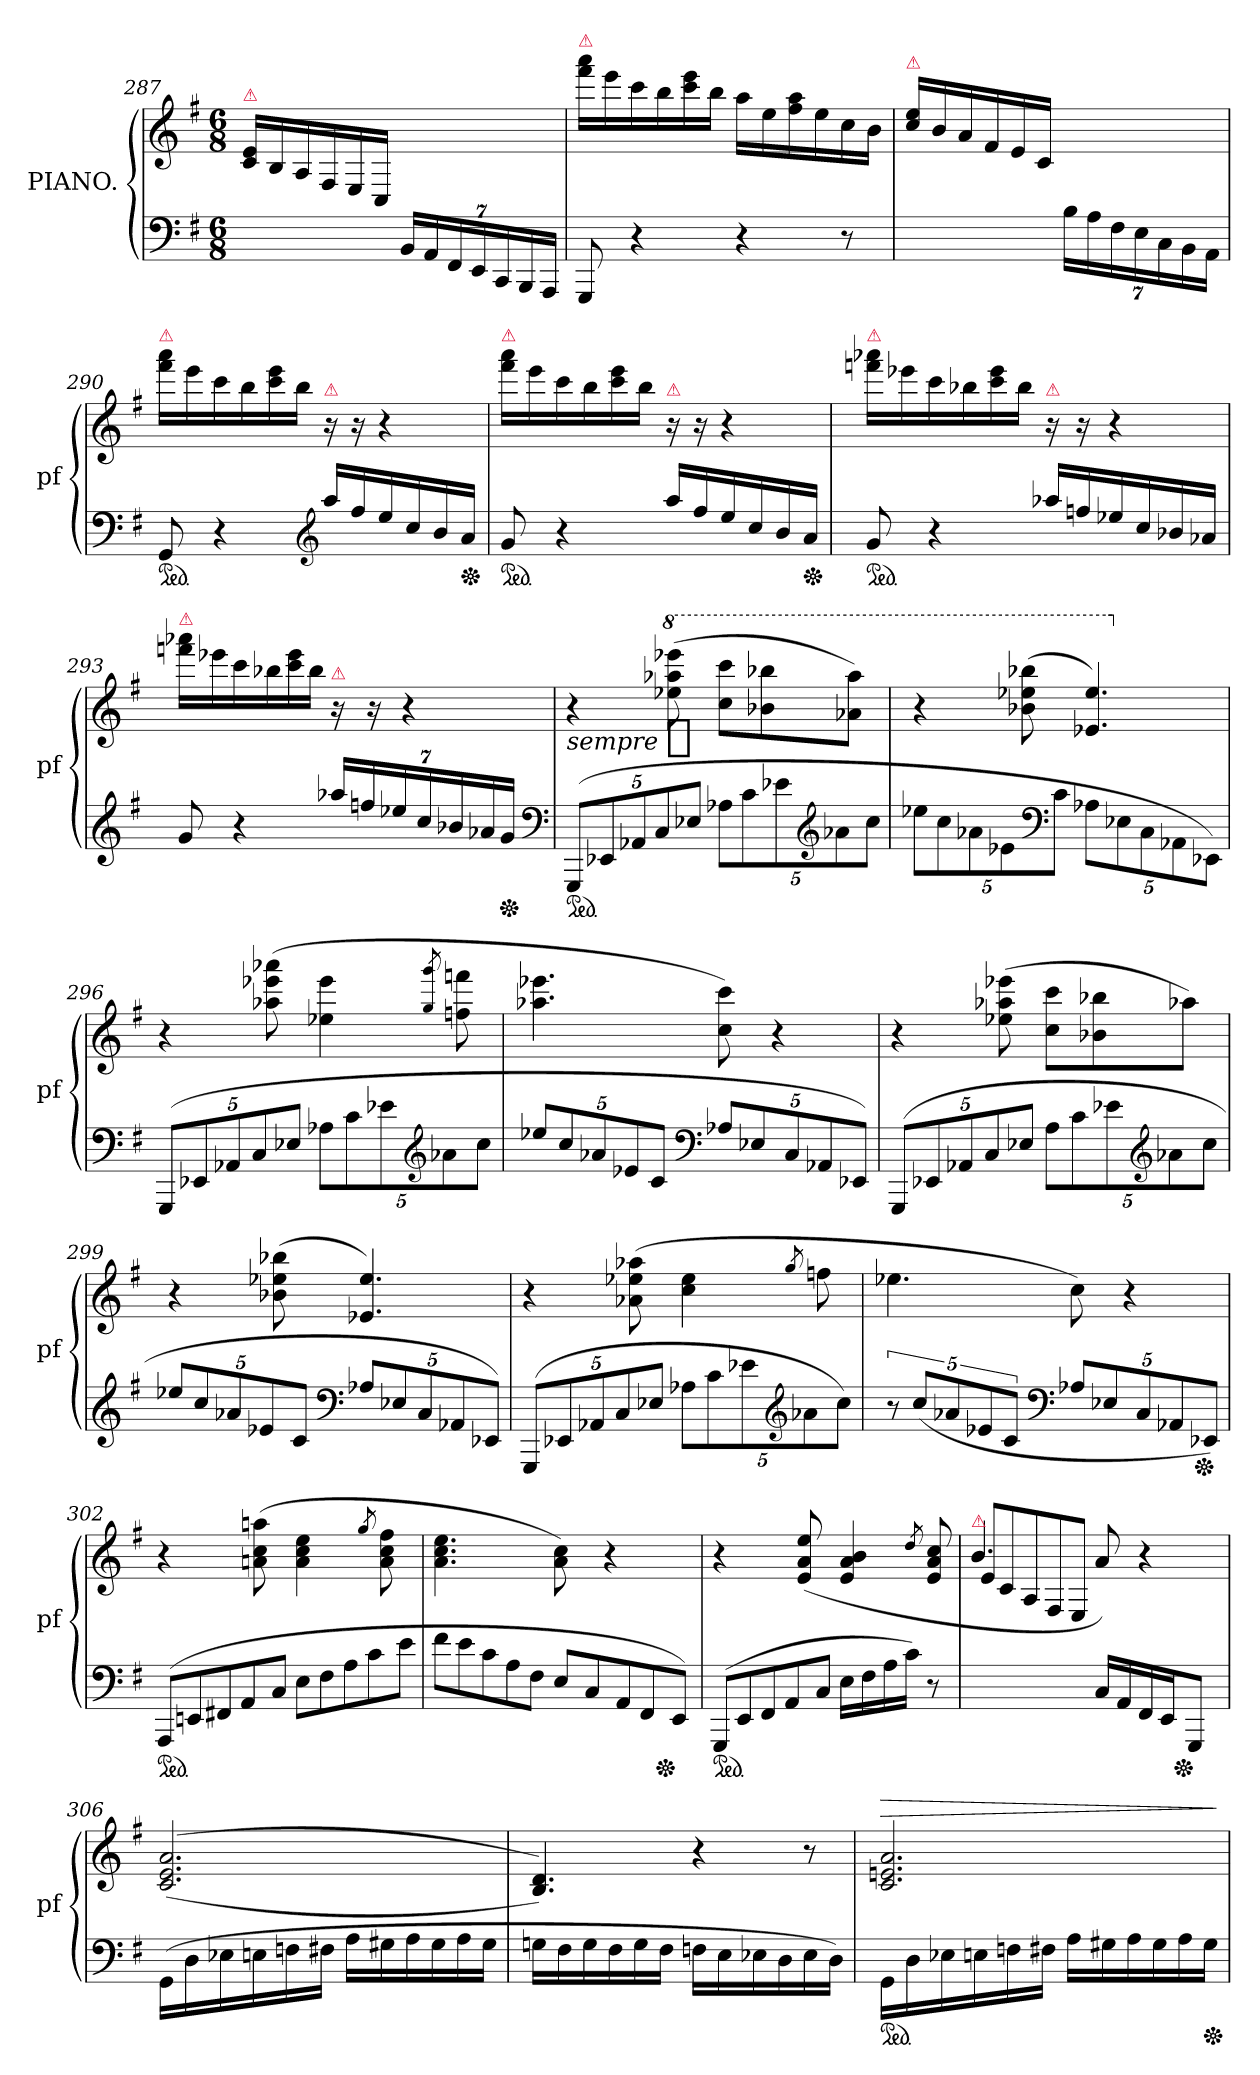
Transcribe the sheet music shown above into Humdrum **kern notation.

**kern	**kern	**dynam
*part1	*part1	*part1
*staff2	*staff1	*staff1/2
*I"PIANO.	*	*
*I'pf	*	*
*clefF4	*clefG2	*
*k[f#]	*k[f#]	*
*M6/8	*M6/8	*
=287	=287	=287
!	!LO:TX:a:color=crimson:t=⚠	!
8.ryy	16c\ 16e\LL	.
.	16B\	.
.	16A\	.
16ryy	16F#/	.
16ryy	16E/	.
16ryy	16C/JJ	.
56%3BB/LL	4.ryy	.
56%3AA/	.	.
56%3FF#/	.	.
56%3EE/	.	.
56%3CC/	.	.
56%3BBB/	.	.
56%3AAA/JJ	.	.
=288	=288	=288
!	!LO:TX:a:color=crimson:t=⚠	!
8GGG/	16fff#\ 16aaa\LL	.
.	16eee\	.
4r	16ccc\	.
.	16bb\	.
.	16ccc\ 16eee\	.
.	16bb\JJ	.
4r	16aa\LL	.
.	16ee\	.
.	16ff#\ 16aa\	.
.	16ee\	.
8r	16cc\	.
.	16b\JJ	.
=289	=289	=289
!	!LO:TX:a:color=crimson:t=⚠	!
8.ryy	16cc\ 16ee\LL	.
.	16b\	.
.	16a\	.
16ryy	16f#/	.
16ryy	16e/	.
16ryy	16c/JJ	.
56%3B\LL	4.ryy	.
56%3A\	.	.
56%3F#\	.	.
56%3E\	.	.
56%3C\	.	.
56%3BB\	.	.
56%3AA\JJ	.	.
=290	=290	=290
!	!LO:TX:a:color=crimson:t=⚠	!
*ped	*	*
8GG/	16fff#\ 16aaa\LL	.
.	16eee\	.
4r	16ccc\	.
.	16bb\	.
.	16ccc\ 16eee\	.
.	16bb\JJ	.
*clefG2	*	*
!	!LO:TX:a:color=crimson:t=⚠	!
16aa\LL	16r	.
16ff#/	16r	.
16ee/	4r	.
16cc/	.	.
16b/	.	.
*Xped	*	*
16a/JJ	.	.
=291	=291	=291
!	!LO:TX:a:color=crimson:t=⚠	!
*ped	*	*
8g/	16fff#\ 16aaa\LL	.
.	16eee\	.
4r	16ccc\	.
.	16bb\	.
.	16ccc\ 16eee\	.
.	16bb\JJ	.
!	!LO:TX:a:color=crimson:t=⚠	!
16aa\LL	16r	.
16ff#/	16r	.
16ee/	4r	.
16cc/	.	.
16b/	.	.
*Xped	*	*
16a/JJ	.	.
=292	=292	=292
!	!LO:TX:a:color=crimson:t=⚠	!
*ped	*	*
8g/	16fffn\ 16aaa-X\LL	.
.	16eee-X\	.
4r	16ccc\	.
.	16bb-X\	.
.	16ccc\ 16eee-\	.
.	16bb-\JJ	.
!	!LO:TX:a:color=crimson:t=⚠	!
16aa-X\LL	16r	.
16ffn/	16r	.
16ee-X/	4r	.
16cc/	.	.
16b-X/	.	.
16a-X/JJ	.	.
=293	=293	=293
!	!LO:TX:a:color=crimson:t=⚠	!
8g/	16fffn\ 16aaa-X\LL	.
.	16eee-X\	.
4r	16ccc\	.
.	16bb-X\	.
.	16ccc\ 16eee-\	.
.	16bb-\JJ	.
!	!LO:TX:a:color=crimson:t=⚠	!
56%3aa-X\LL	16r	.
56%3ffn/	.	.
.	16r	.
56%3ee-X/	.	.
.	4r	.
56%3cc/	.	.
56%3b-X/	.	.
56%3a-X/	.	.
*Xped	*	*
56%3g/JJ	.	.
*clefF4	*	*
=294	=294	=294
!	!	!LO:DY:t=sempre %s
*ped	*	*
(>40%3GGG/L	4r	pp
40%3EE-X/	.	.
40%3AA-X/	.	.
40%3C/	.	.
*	*8va	*
.	(>8eee-X\ 8aaa-X\ 8eeee-X\	.
40%3E-X/J	.	.
40%3A-X\L	8ccc\ 8cccc\L	.
40%3c\	.	.
.	8bb-X\ 8bbb-X\	.
40%3e-X\	.	.
*clefG2	*	*
40%3a-X\	.	.
.	8aa-X\ 8aaa-\J)	.
40%3cc\J	.	.
=295	=295	=295
40%3ee-X\L	4r	.
40%3cc\	.	.
40%3a-X\	.	.
40%3e-X\	.	.
.	(>8bb-X\ 8eee-X\ 8bbb-X\	.
*clefF4	*	*
40%3c\J	.	.
40%3A-X\L	4.ee-X/ 4.eee-/)	.
40%3E-X\	.	.
40%3C\	.	.
40%3AA-X\	.	.
40%3EE-X\J)	.	.
=296	=296	=296
*	*X8va	*
(>40%3GGG/L	4r	.
40%3EE-X/	.	.
40%3AA-X/	.	.
40%3C/	.	.
.	(>8aa-X\ 8eee-X\ 8aaa-X\	.
40%3E-X/J	.	.
40%3A-X\L	4ee-X\ 4eee-\	.
40%3c\	.	.
40%3e-X\	.	.
*clefG2	*	*
40%3a-X\	.	.
.	8qgg/ 8qggg/	.
.	8ffn\ 8fffn\	.
40%3cc\J	.	.
=297	=297	=297
40%3ee-X/L	4.aa-X\ 4.eee-X\	.
40%3cc/	.	.
40%3a-X/	.	.
40%3e-X/	.	.
40%3c/J	.	.
*clefF4	*	*
40%3A-X/L	8cc\ 8ccc\)	.
40%3E-X/	.	.
.	4r	.
40%3C/	.	.
40%3AA-X/	.	.
40%3EE-X/J)	.	.
=298	=298	=298
(>40%3GGG/L	4r	.
40%3EE-X/	.	.
40%3AA-X/	.	.
40%3C/	.	.
.	(>8ee-X\ 8aa-X\ 8eee-X\	.
40%3E-X/J	.	.
40%3A\L	8cc\ 8ccc\L	.
40%3c\	.	.
.	8b-X\ 8bb-X\	.
40%3e-X\	.	.
*clefG2	*	*
40%3a-X\	.	.
.	8aa-X\J)	.
40%3cc\J	.	.
=299	=299	=299
40%3ee-X/L	4r	.
40%3cc/	.	.
40%3a-X/	.	.
40%3e-X/	.	.
.	(>8b-X\ 8ee-X\ 8bb-X\	.
40%3c/J	.	.
*clefF4	*	*
40%3A-X/L	4.e-X/ 4.ee-/)	.
40%3E-X/	.	.
40%3C/	.	.
40%3AA-X/	.	.
40%3EE-X/J)	.	.
=300	=300	=300
(>40%3GGG/L	4r	.
40%3EE-X/	.	.
40%3AA-X/	.	.
40%3C/	.	.
.	(>8a-X\ 8ee-X\ 8aa-X\	.
40%3E-X/J	.	.
40%3A-X\L	4cc\ 4ee-\	.
40%3c\	.	.
40%3e-X\	.	.
*clefG2	*	*
40%3a-X\	.	.
.	8qgg/	.
.	8ffn\	.
40%3cc\J)	.	.
=301	=301	=301
40%3r	4.ee-X\	.
(<40%3cc/L	.	.
40%3a-X/	.	.
40%3e-X/	.	.
40%3c/J	.	.
*clefF4	*	*
40%3A-X/L	8cc\)	.
40%3E-X/	.	.
.	4r	.
40%3C/	.	.
40%3AA-X/	.	.
*Xped	*	*
40%3EE-X/J)	.	.
=302	=302	=302
*Xtuplet	*	*
*ped	*	*
(>40%3AAA/L	4r	.
40%3EEn/	.	.
40%3FF#X/	.	.
40%3AA/	.	.
.	(>8an\ 8cc\ 8aan\	.
40%3C/J	.	.
40%3E\L	4a\ 4cc\ 4ee\	.
40%3F#\	.	.
40%3A\	.	.
40%3c\	.	.
.	8qgg/	.
.	8a\ 8cc\ 8ff#\	.
40%3e\J	.	.
=303	=303	=303
*	*^	*
40%3f#\L	4.a\ 4.cc\ 4.ee\	5%2ryy	.
40%3e\	.	.	.
40%3c\	.	.	.
40%3A\	.	.	.
40%3F#\J	.	.	.
40%3E/L	8a\ 8cc\)	.	.
.	.	5ryy	.
40%3C/	.	.	.
.	4r	.	.
40%3AA/	.	.	.
40%3FF#/	.	40.ryy	.
*Xped	*	*	*
.	.	10ryy	.
40%3EE/J)	.	.	.
.	.	80ryy	.
*	*v	*v	*
=304	=304	=304
*ped	*	*
(>40%3GGG/L	4r	.
40%3EE/	.	.
40%3FF#/	.	.
40%3AA/	.	.
.	(>8e/ 8a/ 8ee/	.
40%3C/J	.	.
16E\LL	4e/ 4a/ 4b/	.
16F#\	.	.
16A\	.	.
16c\JJ)	.	.
.	8qdd/	.
8r	8e/ 8a/ 8cc/	.
=305	=305	=305
*	*^	*
*	*	*Xtuplet	*
!	!LO:TX:a:color=crimson:t=⚠	!	!
*	*	*^	*
40%3ryy	4.b/	40%3e\L	2ryy	.
40%3ryy	.	40%3c\	.	.
40%3ryy	.	40%3A/	.	.
40%3ryy	.	40%3F#/	.	.
40%3ryy	.	40%3E/J	.	.
16C/LL	8a/)	4.ryy	.	.
16AA/	.	.	.	.
16FF#/	4r	.	16.ryy	.
16EE/J	.	.	.	.
*Xped	*	*	*	*
.	.	.	8ryy	.
8GGG/J	.	.	.	.
.	.	.	32ryy	.
*	*v	*v	*v	*
=306	=306	=306
(>16GG\LL	(<(>2.c/ 2.e/ 2.a/	.
16D\	.	.
16E-X\	.	.
16En\	.	.
16Fn\	.	.
16F#X\JJ	.	.
16A\LL	.	.
16G#X\	.	.
16A\	.	.
16G#\	.	.
16A\	.	.
16G#\JJ	.	.
=307	=307	=307
16Gn\LL	4.B/ 4.d/))	.
16F#\	.	.
16G\	.	.
16F#\	.	.
16G\	.	.
16F#\JJ	.	.
16Fn\LL	4r	.
16E\	.	.
16E-X\	.	.
16D\	.	.
16E-\	8r	.
16D\JJ)	.	.
=308	=308	=308
!	!	!LO:HP:a
*ped	*	*
16GG\LL	2.c/ 2.en/ 2.a/	>
16D\	.	.
16E-X\	.	.
16En\	.	.
16Fn\	.	.
16F#X\JJ	.	.
16A\LL	.	.
16G#X\	.	.
16A\	.	.
16G#\	.	.
16A\	.	.
*Xped	*	*
16G#\JJ	.	.
.	.	]
=	=	=
*-	*-	*-
